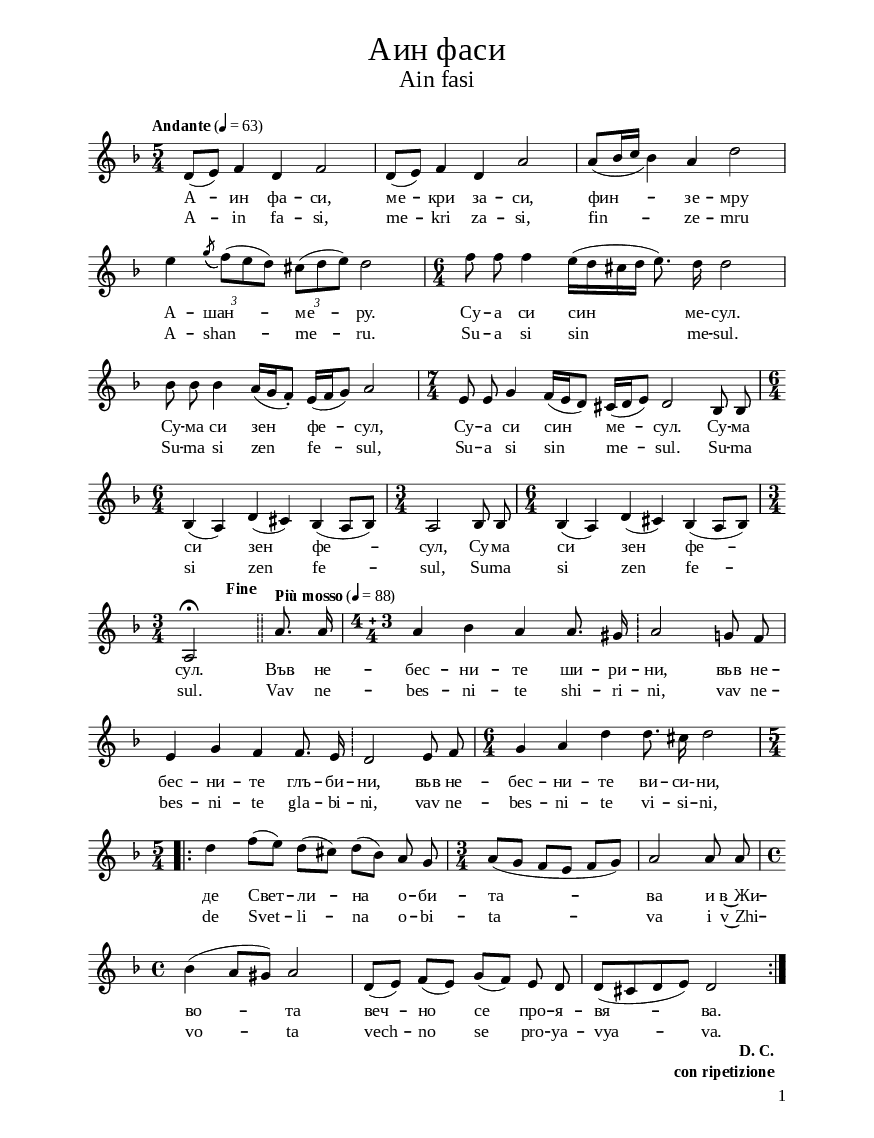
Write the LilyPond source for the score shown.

\version "2.24.0"

% include paper part and global functions
\include "include/globals.ily"

\bookpart {
  \include "include/bookpart-paper.ily"
  \score {
    \include "include/score-layout.ily"

    \new Voice \relative c' {
      \clef treble
      \key d \minor

      \time 5/4
      \tempoFunc "Andante" 4 "63"
      \autoBeamOff
      d8 ( [ e8 ) ]
      f4  d4  f2 | % 2
      d8 ( [  e8 ) ]  f4  d4  a'2
      | % 3
      \stemUp \slurDown a8 ( [ bes16 c16 ] \stemNeutral \slurNeutral bes4
      )  a4 d2 \break | % 4
      e4
      \times 2/3  {
        \once \omit TupletBracket
        \acciaccatura {  g8*3/2 ( } f8 ) ( [
        e8 d8 ) ]
      }

      \times 2/3  {
        cis8 ( [ d8 e8 ) ]
      }
      d2 | % 5
      \time 6/4  | % 5
      f8  f8  f4 e16 ( [
      d16 cis16 d16 ] e8.
      )  d16 d2 \break | % 6
      bes8  bes8  bes4  a16 ( [
      g16  f8 ) -. ]  e16 ( [  f16
      g8 ) ]  a2 | % 7
      \time 7/4  | % 7
      e8  e8   g4  f16 ( [  e16
      d8 ) ]  cis16 ( [  d16  e8 ) ]
      d2  bes8  bes8  \break | % 8
      \time 6/4  | % 8
      bes4 (  a4 )  d4 (  cis4 )
      bes4 (  a8 [  bes8 ) ] | % 9
      \time 3/4  | % 9
      a2  bes8   bes8  |
      \time 6/4  |
      bes4 (  a4 )  d4 (  cis4 )
      bes4 (  a8 [  bes8 ) ] \break | % 11
      \time 3/4  | % 11
      \tempo "                   Fine" a2 ^\fermata \bar "!!"
      \tempoFunc "Più mosso" 4 "88" a'8. a16 | % 12
      \compoundMeter #'((4 3 4 ))  | % 12
      a4 bes4  a4  a8.   gis16 \bar "!"
      a2  g8  f8 | \break % 13
      e4  g4  f4  f8. e16 % 14
      \bar "!" d2  e8 f8 | % 15
      \time 6/4 % 15
      g4  a4 d4 d8.
      cis16
      d2 |  \repeat volta 2 {
        \time 5/4  | % 16
        d4 f8 ( [ e8 ) ]
        d8 ( [ cis8 ) ] d8 [(bes8)] a8 g8 | % 17
        \time 3/4  | % 17
        a8 ( [  g8 ]  f8 [  e8 ]
        f8 [  g8 ) ] | % 18
        a2  a8 a8 \break | % 19

        \time 4/4  | % 19
        bes4 (  a8 [  gis8 ) ]  a2 |
        d,8 ( [  e8 ) ]  f8 ( [  e8 ) ]
        g8 [( f8 )]  e8  d8 | % 21
        d8 ( [  cis8  d8  e8 ) ]
        d2
      }

    }


    \addlyrics {
      A -- ин фа -- си, ме -- кри за --
      си, фин --   зе -- мру А -- шан
      --    ме --  ру. Су
      -- а си син     ме- --
      сул. Су -- ма си зен   фе
      --  сул, Су -- а си син
      ме --  сул. Су -- ма си
      зен  фе --  сул, Су --
      ма си  зен  фе  --
      сул. Във не -- бес -- ни -- те ши --
      ри -- ни, във не -- бес -- ни -- те
      глъ -- би -- ни, във не -- бес -- ни
      -- те ви -- си- -- ни, де Свет --
      ли -- на  о -- би -- та --
      ва и в~Жи -- во
      --  та веч -- но  се
      про -- я -- вя --   ва.
    }
    \addlyrics {
      A -- in fa -- si, me -- kri za --
      si, fin --   ze -- mru A -- shan
      --    me --  ru. Su
      -- a si sin     me --
      sul. Su -- ma si zen   fe
      --  sul, Su -- a si sin
      me --  sul. Su -- ma si
      zen  fe --  sul, Su --
      ma si  zen  fe  --
      sul. Vav ne -- bes -- ni -- te shi --
      ri -- ni, vav ne -- bes -- ni -- te
      gla -- bi -- ni, vav ne -- bes -- ni
      -- te vi -- si -- ni, de Svet --
      li -- na  o -- bi -- ta --
      va i v~Zhi -- vo
      --  ta vech -- no  se
      pro -- ya -- vya --   va.}

      \header {
        title = \titleFunc "Аин фаси" "Ain fasi"
      }

      \midi{}

    } % score

     \markup \dc-two "D. C.""con ripetizione"

    \pageBreak
  

    % include foreign translation(s) of the song
    \version "2.20.0"

\markup \fill-line { \fontsize #6 "Ain fasi" }
\markup \null
\markup \null
\markup \fontsize #+2.5 {
  \hspace #10
  \override #'(baseline-skip . 2)

  \column {
    \line { " " }

 \line { " "Ain fasi, mekri sasi,}

 \line { " "fin semru, Aschan meru.}

 \line { " "Sua si sin mesul.}

 \line { " "Suma si sen fesul,}

 \line { " "Sua si sin mesul.}

 \line { " "Suma si sen fesul,}

 \line { " "Suma si sen fesul.}

 \line { " "}
 \line { " "In den himmlischen Weiten,}

 \line { " "in den himmlischen Tiefen,}

 \line { " "in den himmlischen Höhen,}

 \line { " "dort, wo das Licht wohnt}

 \line { " "und sich immerdar im Leben äußert. }


  }
}


  } % bookpart
